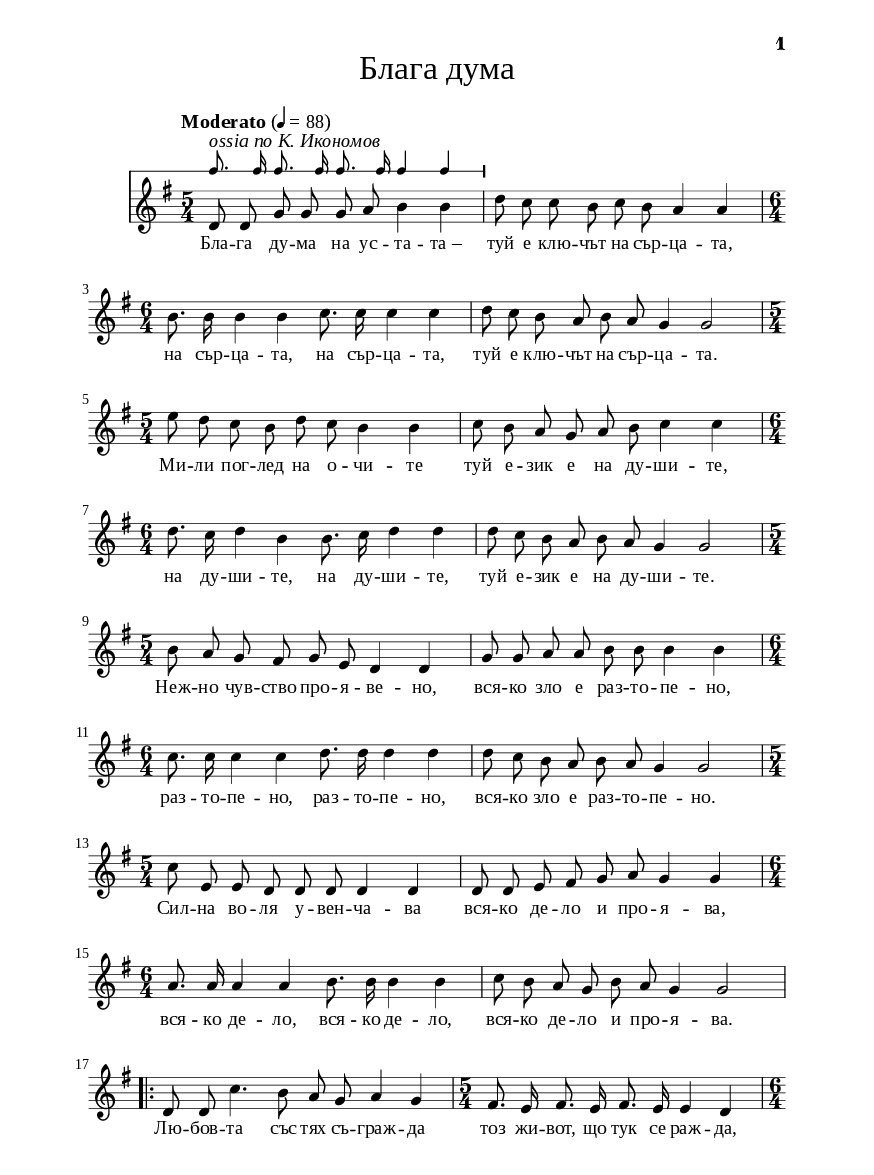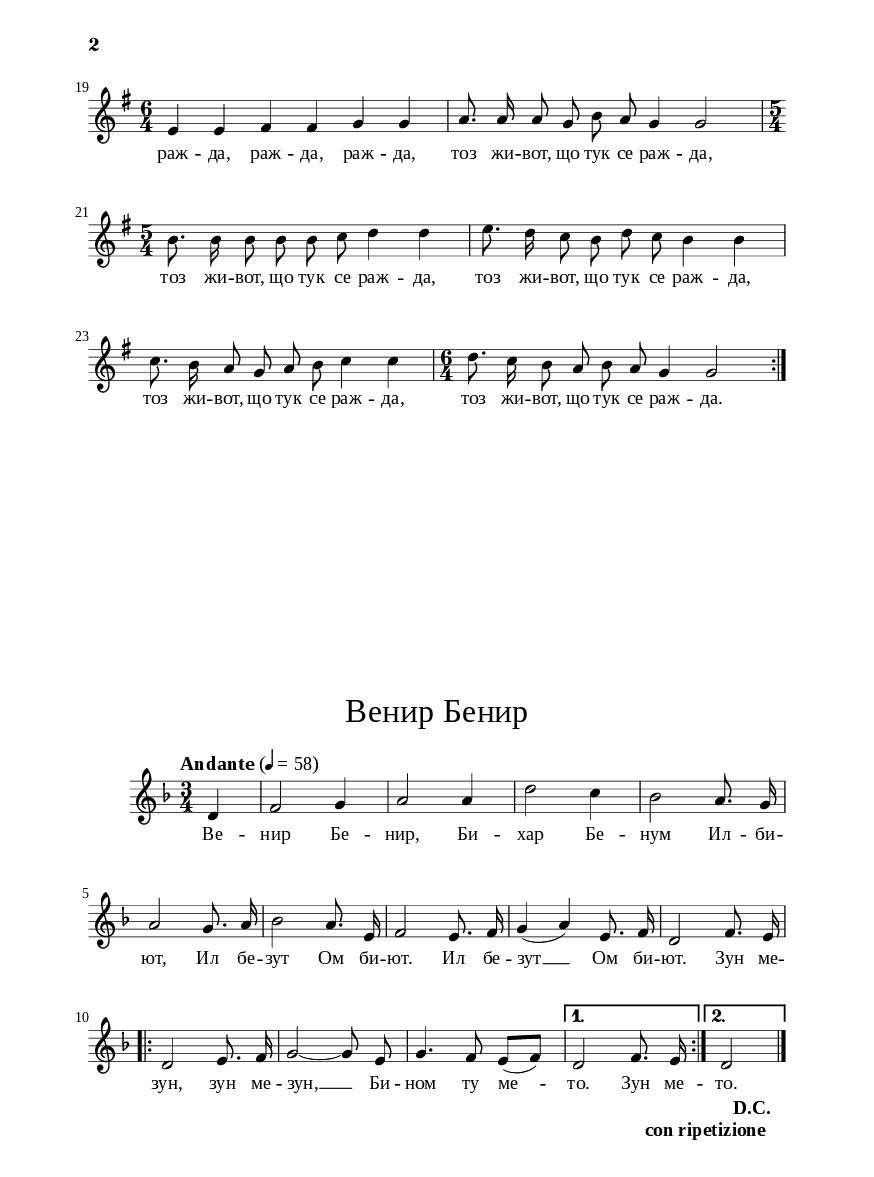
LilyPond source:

\version "2.24.4"

% include paper part and global functions
\include "include/globals.ily"

\bookpart {
  \label #'ref074
  \tocItem \markup "Блага дума"
  \include "include/bookpart-paper.ily"
  \score {
    \include "include/score-layout.ily"

    \new Staff = main \absolute {
      \clef treble
      \key g \major
      \time 5/4
      \tempoFunc "Moderato" 4 "88"
      \autoBeamOff

      <<
        { d'8 d'8 g'8 g' g' a' b'4 b' | }
        \new RhythmicStaff \with {
          \override VerticalAxisGroup.default-staff-staff-spacing =
          #'((basic-distance . 5.5)
             (padding . -10))
          \remove "Time_signature_engraver"
          alignAboveContext = #"main"
          fontSize = #-1.5
          \override StaffSymbol.staff-space = #(magstep -2)
          \override StaffSymbol.thickness = #(magstep -2)
          firstClef = ##f
        }
        {
          \autoBeamOff  d'8.^\markup { \large \italic "ossia по К. Икономов"}

          d'16 g'8. g'16 g'8. a'16 b'4 b'4 |
        }
      >>

      d''8 c''8 c''8 b' c'' b' a'4 a' \break |

      \time 6/4  b'8. b'16 b'4 b' c''8. c''16 c''4 c'' | d''8 c''8 b'8 a' b' a' g'4 g'2 \break |

      \time 5/4  e''8 d''8 c''8 b' d'' c'' b'4 b' | c''8 b'8 a'8 g' a' b' c''4 c'' \break |

      \time 6/4  d''8. c''16 d''4 b' b'8. c''16 d''4 d'' | d''8 c''8 b'8 a' b' a' g'4 g'2 \break |

      \time 5/4  b'8 a'8 g'8 fis' g' e' d'4 d' | g'8 g'8 a'8 a' b' b' b'4 b' \break |

      \time 6/4  c''8. c''16 c''4 c'' d''8. d''16 d''4 d'' | d''8 c''8 b'8 a' b' a' g'4 g'2 \break |

      \time 5/4  c''8 e'8 e'8 d' d' d' d'4 d' | d'8 d'8 e'8 fis' g' a' g'4 g' | \break

      \time 6/4  a'8. a'16 a'4 a' b'8. b'16 b'4 b' | c''8 b'8 a'8 g' b' a' g'4 g'2 \break |


      \repeat volta 2 {
        d'8 d'8 c''4. b'8 a'8 g'8 a'4 g' | \time 5/4  fis'8. e'16 fis'8. e'16 fis'8. e'16 e'4 d' \break |

        \time 6/4  e'4 e' fis' fis' g' g' | a'8. a'16 a'8 g' b' a' g'4 g'2 \break |

        \time 5/4  b'8. b'16 b'8 b' b' c'' d''4 d'' | e''8. d''16 c''8 b' d'' c'' b'4 b' \break |

        c''8. b'16 a'8 g' a' b' c''4 c'' | \time 6/4  d''8. c''16 b'8 a' b' a' g'4 g'2 \break |
      }
    }

    \addlyrics {
      Бла -- га ду
      -- ма на ус -- та -- "та –" туй е клю -- чът на
      сър -- ца -- та, на сър -- ца -- та, на сър --
      ца -- та, туй е клю -- чът на сър -- ца -- та.
      Ми -- ли пог -- лед на о -- чи -- те туй е --
      зик е на ду -- ши -- те, на ду -- ши -- те, на
      ду -- ши -- те, туй е -- зик е на ду -- ши --
      те. Неж -- но чув -- ство про -- я -- ве -- но,
      вся -- ко зло е раз -- то -- пе -- но, раз -- то
      -- пе -- но, раз -- то -- пе -- но, вся -- ко зло
      е раз -- то -- пе -- но. Сил -- на во -- ля у --
      вен -- ча -- ва вся -- ко де -- ло и про -- я --
      ва, вся -- ко де -- ло, вся -- ко де -- ло, вся
      -- ко де -- ло и про -- я -- ва. Лю -- бов -- та
      със тях съ -- граж -- да тоз жи -- вот, що тук
      се раж -- да, раж -- да, раж -- да, раж -- да,
      тоз жи -- вот, що тук се раж -- да, тоз жи --
      вот, що тук се раж -- да, тоз жи -- вот, що
      тук се раж -- да, тоз жи -- вот, що тук се раж
      -- да, тоз жи -- вот, що тук се раж -- да.
    }

    \header {
      title = \titleFunc #'ref_desc_5 "Блага дума" "Blaga duma"
    }

    \midi{}

  } % score


  \markup \vspace #12

  \label #'ref076
  \tocItem \markup "Венир Бенир"

  \score {
    \include "include/score-layout.ily"

    \new Voice \absolute {
      \clef treble
      \key d \minor
      \time 3/4
      \tempoFunc "Andante" 4 "58"
      \autoBeamOff

      \partial 4
      d'4 | f'2 g'4 | a'2 a'4 | d''2 c''4 | bes'2 a'8. g'16 \break |

      a'2 g'8. a'16 | bes'2 a'8. e'16 | f'2 e'8. f'16 | g'4 ( a' ) e'8. f'16 |  d'2 f'8. e'16 \break |

      \repeat volta 2 { d'2 e'8. f'16 | g'2 ~ g'8 e' | g'4. f'8 e' [( f' )] |} \alternative { { d'2 f'8. e'16  | } { d'2 \break \bar "|."} }
    }

    \addlyrics {
      Ве -- нир Бе
      -- нир, Би -- хар Бе -- нум Ил -- би -- ют, Ил
      бе -- зут Ом би -- ют. Ил бе -- зут __ Ом би --
      ют. Зун ме -- зун, зун ме -- зун, __ Би -- ном ту
      ме -- то. Зун ме -- то.
    }

    \header {
      title = \titleFunc #'ref_desc_7 "Венир Бенир" "Venir benir"
    }

    \midi{}

  } % score

  \markup \dc-two "D.C." "con ripetizione "




} % bookpart
